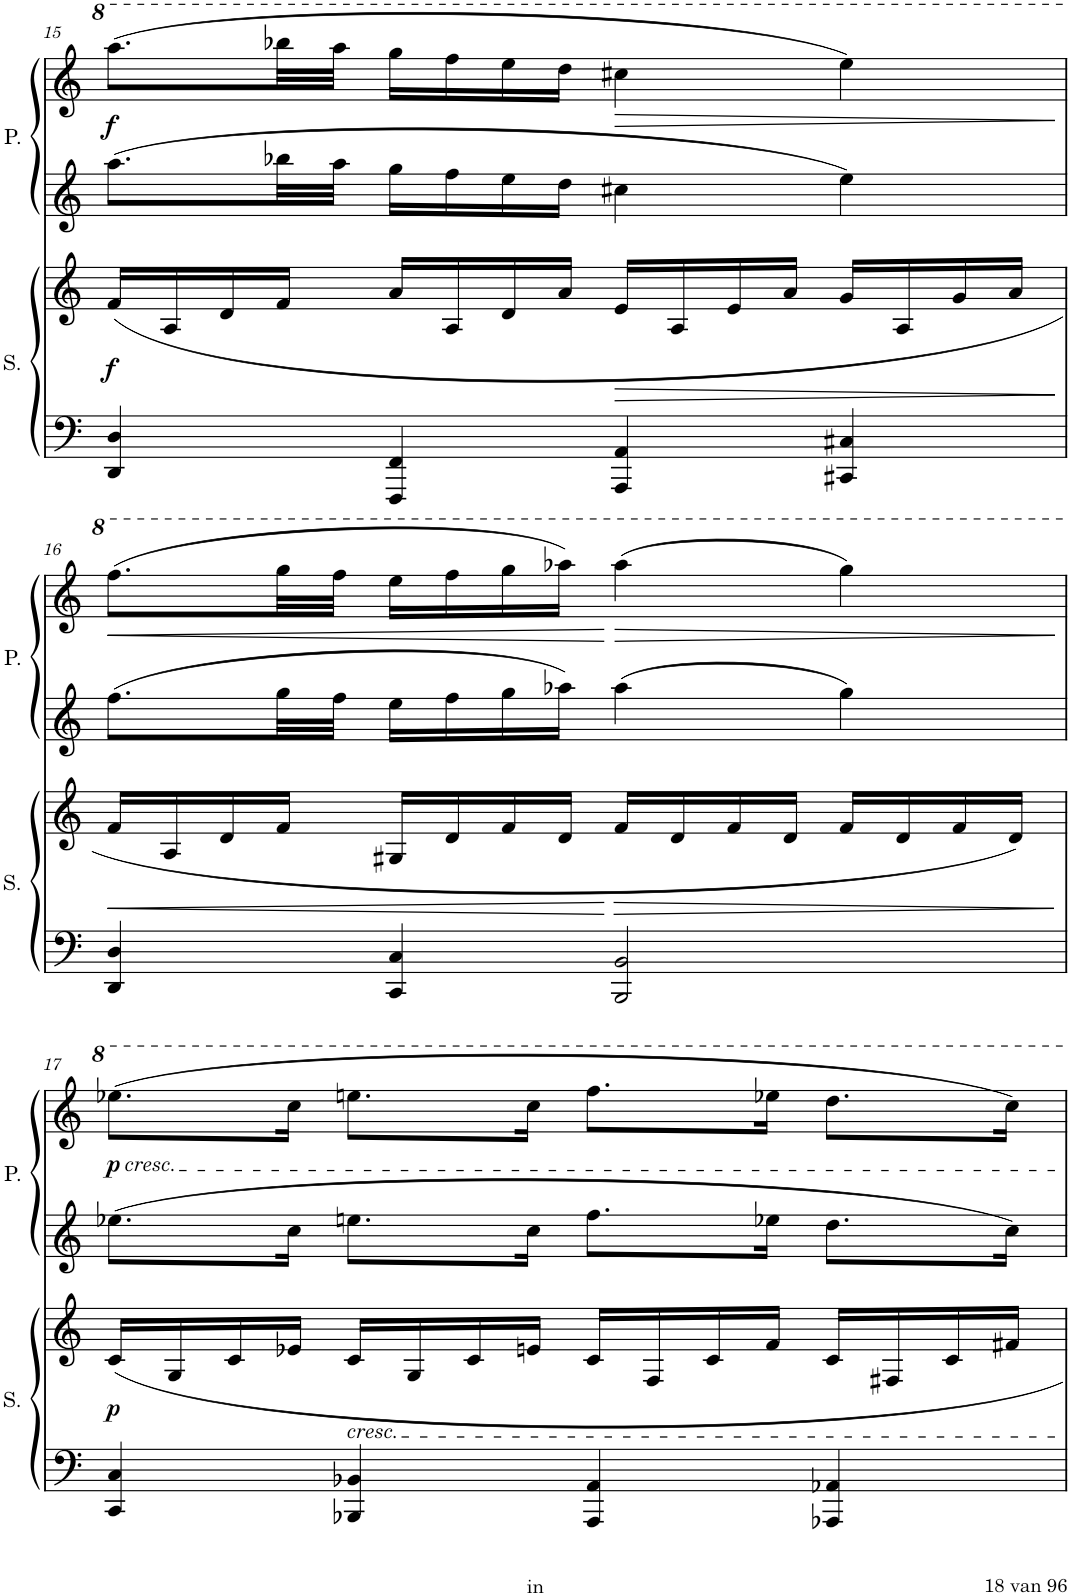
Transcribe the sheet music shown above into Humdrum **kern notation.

**kern	**kern	**dynam	**kern	**kern	**dynam
*part2	*part2	*part2	*part1	*part1	*part1
*staff4	*staff3	*staff3/4	*staff2	*staff1	*staff1/2
*I"Secondo	*	*	*I"Primo	*	*
*I'S.	*	*	*I'P.	*	*
!!LO:PB:g=z
*clefF4	*clefG2	*	*clefG2	*clefG2	*
*k[]	*k[]	*	*k[]	*k[]	*
*M4/4	*M4/4	*	*M4/4	*M4/4	*
*met(c)	*met(c)	*	*met(c)	*met(c)	*
=15	=15	=15	=15	=15	=15
!	!	!LO:DY:b	!	!	!LO:DY:b
4DD/ 4D/	(16f/LL	f	8.aa\L	(8.aaa\L	f
.	16A/	.	.	.	.
.	16d/	.	.	.	.
.	16f/JJ	.	32bb-X\LL	32bbb-X\LL	.
.	.	.	32aa\JJJ	32aaa\JJJ	.
4FFF/ 4FF/	16a/LL	.	16gg\LL	16ggg\LL	.
.	16A/	.	16ff\	16fff\	.
.	16d/	.	16ee\	16eee\	.
.	16a/JJ	.	16dd\JJ	16ddd\JJ	.
!	!	!LO:HP:b	!	!	!LO:HP:b
4AAA/ 4AA/	16e/LL	>	4cc#X\	4ccc#X\	>
.	16A/	.	.	.	.
.	16e/	.	.	.	.
.	16a/JJ	.	.	.	.
4CC#X/ 4C#X/	16g/LL	.	4ee\	4eee\)	.
.	16A/	.	.	.	.
.	16g/	.	.	.	.
.	16a/JJ	.	.	.	.
.	.	]	.	.	]
!!LO:LB:g=z
=16	=16	=16	=16	=16	=16
!	!	!LO:HP:b	!	!	!LO:HP:b
4DD/ 4D/	16f/LL	<	8.ff\L	(8.fff\L	<
.	16A/	.	.	.	.
.	16d/	.	.	.	.
.	16f/JJ	.	32gg\LL	32ggg\LL	.
.	.	.	32ff\JJJ	32fff\JJJ	.
4CC/ 4C/	16G#X/LL	.	16ee\LL	16eee\LL	.
.	16d/	.	16ff\	16fff\	.
.	16f/	.	16gg\	16ggg\	.
.	16d/JJ	.	16aa-X\JJ	16aaa-X\JJ)	.
!	!	!LO:HP:n=1:b	!	!	!LO:HP:n=1:b
2BBB/ 2BB/	16f/LL	[ >	4aa-\	(4aaa-\	[ >
.	16d/	.	.	.	.
.	16f/	.	.	.	.
.	16d/JJ	.	.	.	.
.	16f/LL	.	4gg\	4ggg\)	.
.	16d/	.	.	.	.
.	16f/	.	.	.	.
.	16d/JJ)	.	.	.	.
.	.	]	.	.	]
!!LO:LB:g=z
=17	=17	=17	=17	=17	=17
!	!	!	!	!LO:TX:b:i:t=cresc.	!
!	!	!LO:DY:b	!	!	!LO:DY:b
4CC/ 4C/	16c/LL	p	8.ee-X\L	(8.eee-X\L	p
.	16G/	.	.	.	.
.	16c/	.	.	.	.
.	16e-X/JJ	.	16cc\Jk	16ccc\Jk	.
!	!LO:TX:b:i:t=cresc.	!	!	!	!
4BBB-X/ 4BB-X/	16c/LL	.	8.een\L	8.eeen\L	.
.	16G/	.	.	.	.
.	16c/	.	.	.	.
.	16en/JJ	.	16cc\Jk	16ccc\Jk	.
4AAA/ 4AA/	16c/LL	.	8.ff\L	8.fff\L	.
.	16F/	.	.	.	.
.	16c/	.	.	.	.
.	16f/JJ	.	16ee-X\Jk	16eee-X\Jk	.
4AAA-X/ 4AA-X/	16c/LL	.	8.dd\L	8.ddd\L	.
.	16F#X/	.	.	.	.
.	16c/	.	.	.	.
.	16f#X/JJ	.	16cc\Jk	16ccc\Jk)	.
=	=	=	=	=	=
*-	*-	*-	*-	*-	*-
